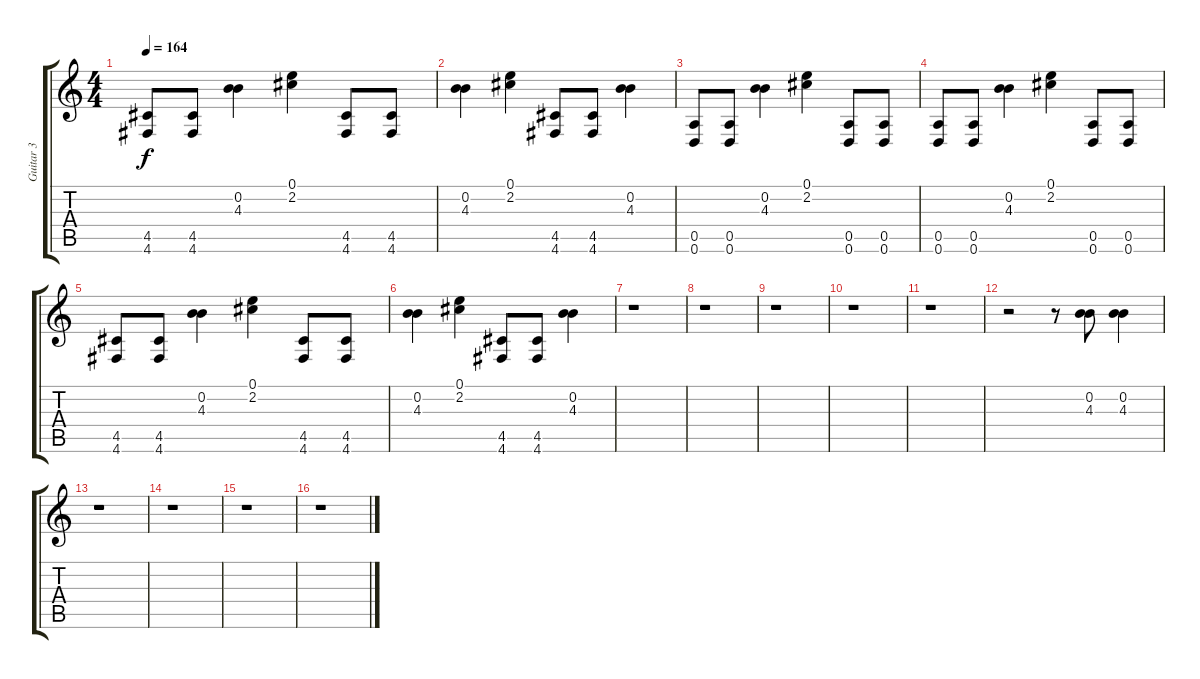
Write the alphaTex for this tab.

\track ("Guitar 3" "Guitar 3") {instrument overdrivenguitar}
\staff {score tabs}
\tuning (E4 B3 G3 D3 A2 D2) {hide}
\ts (4 4)
\tempo 164
\clef g2
\ks c
(4.5 4.6).8{dy f instrument overdrivenguitar} (4.5 4.6).8 (0.2 4.3).4 (0.1 2.2).4 (4.5 4.6).8 (4.5 4.6).8 |
(0.2 4.3).4 (0.1 2.2).4 (4.5 4.6).8 (4.5 4.6).8 (0.2 4.3).4 |
(0.5 0.6).8 (0.5 0.6).8 (0.2 4.3).4 (0.1 2.2).4 (0.5 0.6).8 (0.5 0.6).8 |
(0.5 0.6).8 (0.5 0.6).8 (0.2 4.3).4 (0.1 2.2).4 (0.5 0.6).8 (0.5 0.6).8 |
(4.5 4.6).8 (4.5 4.6).8 (0.2 4.3).4 (0.1 2.2).4 (4.5 4.6).8 (4.5 4.6).8 |
(0.2 4.3).4 (0.1 2.2).4 (4.5 4.6).8 (4.5 4.6).8 (0.2 4.3).4 |
r.1 |
r.1 |
r.1 |
r.1 |
r.1 |
r.2 r.8 (0.2 4.3).8 (0.2 4.3).4 |
r.1 |
r.1 |
r.1 |
r.1
